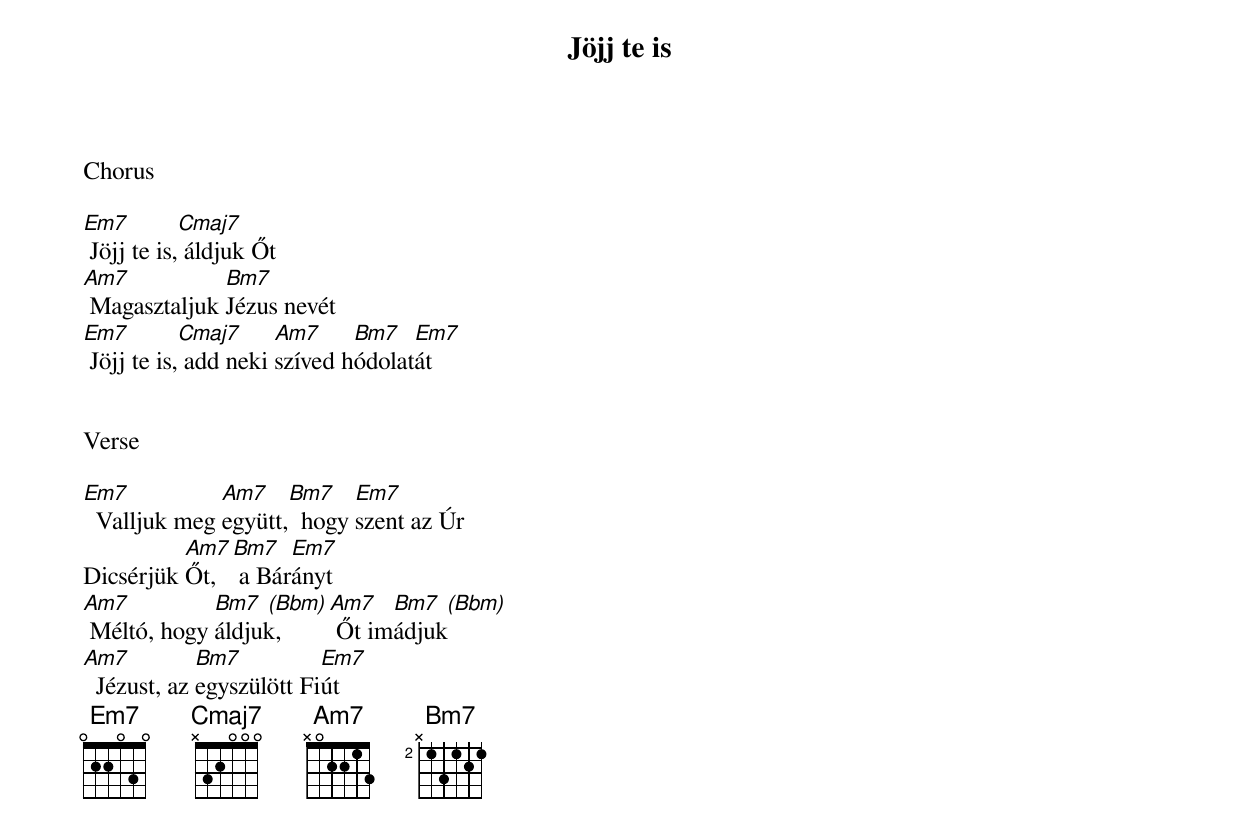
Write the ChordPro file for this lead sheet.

{title: Jöjj te is}
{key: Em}
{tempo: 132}
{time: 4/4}
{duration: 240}



Chorus

[Em7] Jöjj te is,[Cmaj7] áldjuk Őt
[Am7] Magasztaljuk [Bm7]Jézus nevét
[Em7] Jöjj te is,[Cmaj7] add neki [Am7]szíved h[Bm7]ódolat[Em7]át


Verse

[Em7]  Valljuk meg [Am7]együtt,[Bm7]  hogy [Em7]szent az Úr
Dicsérjük [Am7]Őt,[Bm7] a Bár[Em7]ányt
[Am7] Méltó, hogy [Bm7  (Bbm)]áldjuk,[Am7] Őt im[Bm7  (Bbm)]ádjuk
[Am7]  Jézust, az [Bm7]egyszülött Fi[Em7]út
